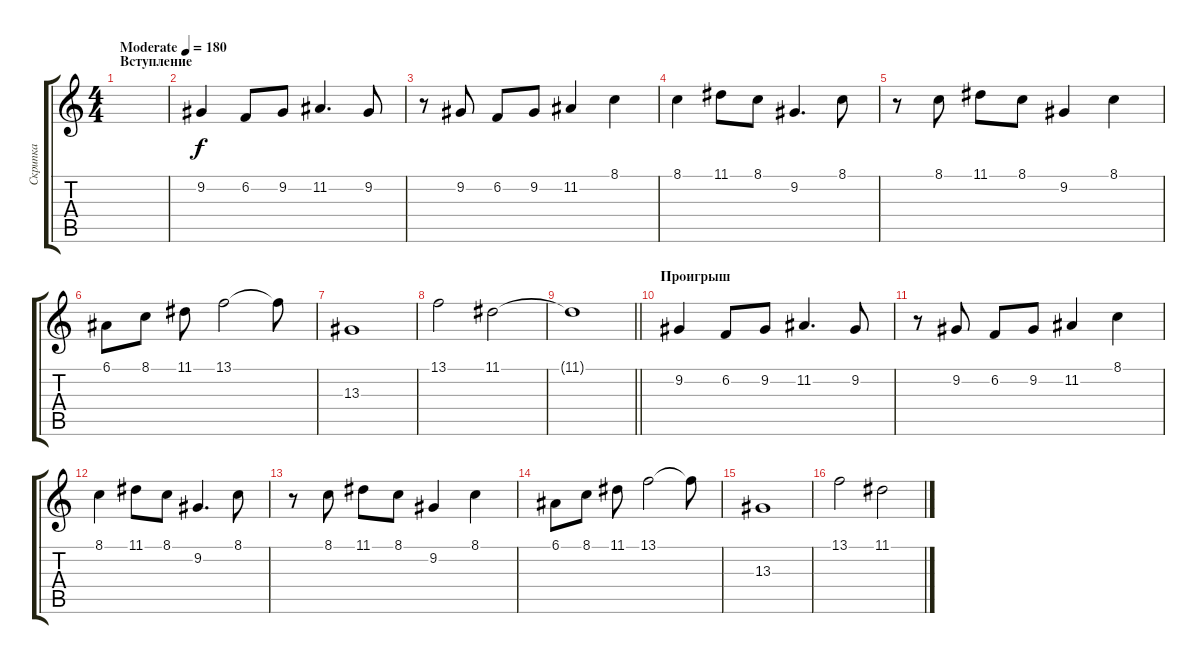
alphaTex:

\track ("Скрипка" "Скрипка") {instrument violin}
\staff {score tabs}
\tuning (E4 B3 G3 D3 A2 E2) {hide}
\ts (4 4)
\section ("" "Вступление")
\tempo (180 "Moderate")
\clef g2
\ks c
|
9.2.4 6.2.8 9.2.8 11.2.4{d} 9.2.8 |
r.8 9.2.8 6.2.8 9.2.8 11.2.4 8.1.4 |
8.1.4 11.1.8 8.1.8 9.2.4{d} 8.1.8 |
r.8 8.1.8 11.1.8 8.1.8 9.2.4 8.1.4 |
6.1.8 8.1.8 11.1.8 13.1.2 13.1{t}.8 |
13.3.1 |
13.1.2 11.1.2 |
\barLineRight lightlight
11.1{t}.1 |
\section ("" "Проигрыш")
9.2.4 6.2.8 9.2.8 11.2.4{d} 9.2.8 |
r.8 9.2.8 6.2.8 9.2.8 11.2.4 8.1.4 |
8.1.4 11.1.8 8.1.8 9.2.4{d} 8.1.8 |
r.8 8.1.8 11.1.8 8.1.8 9.2.4 8.1.4 |
6.1.8 8.1.8 11.1.8 13.1.2 13.1{t}.8 |
13.3.1 |
13.1.2 11.1.2
